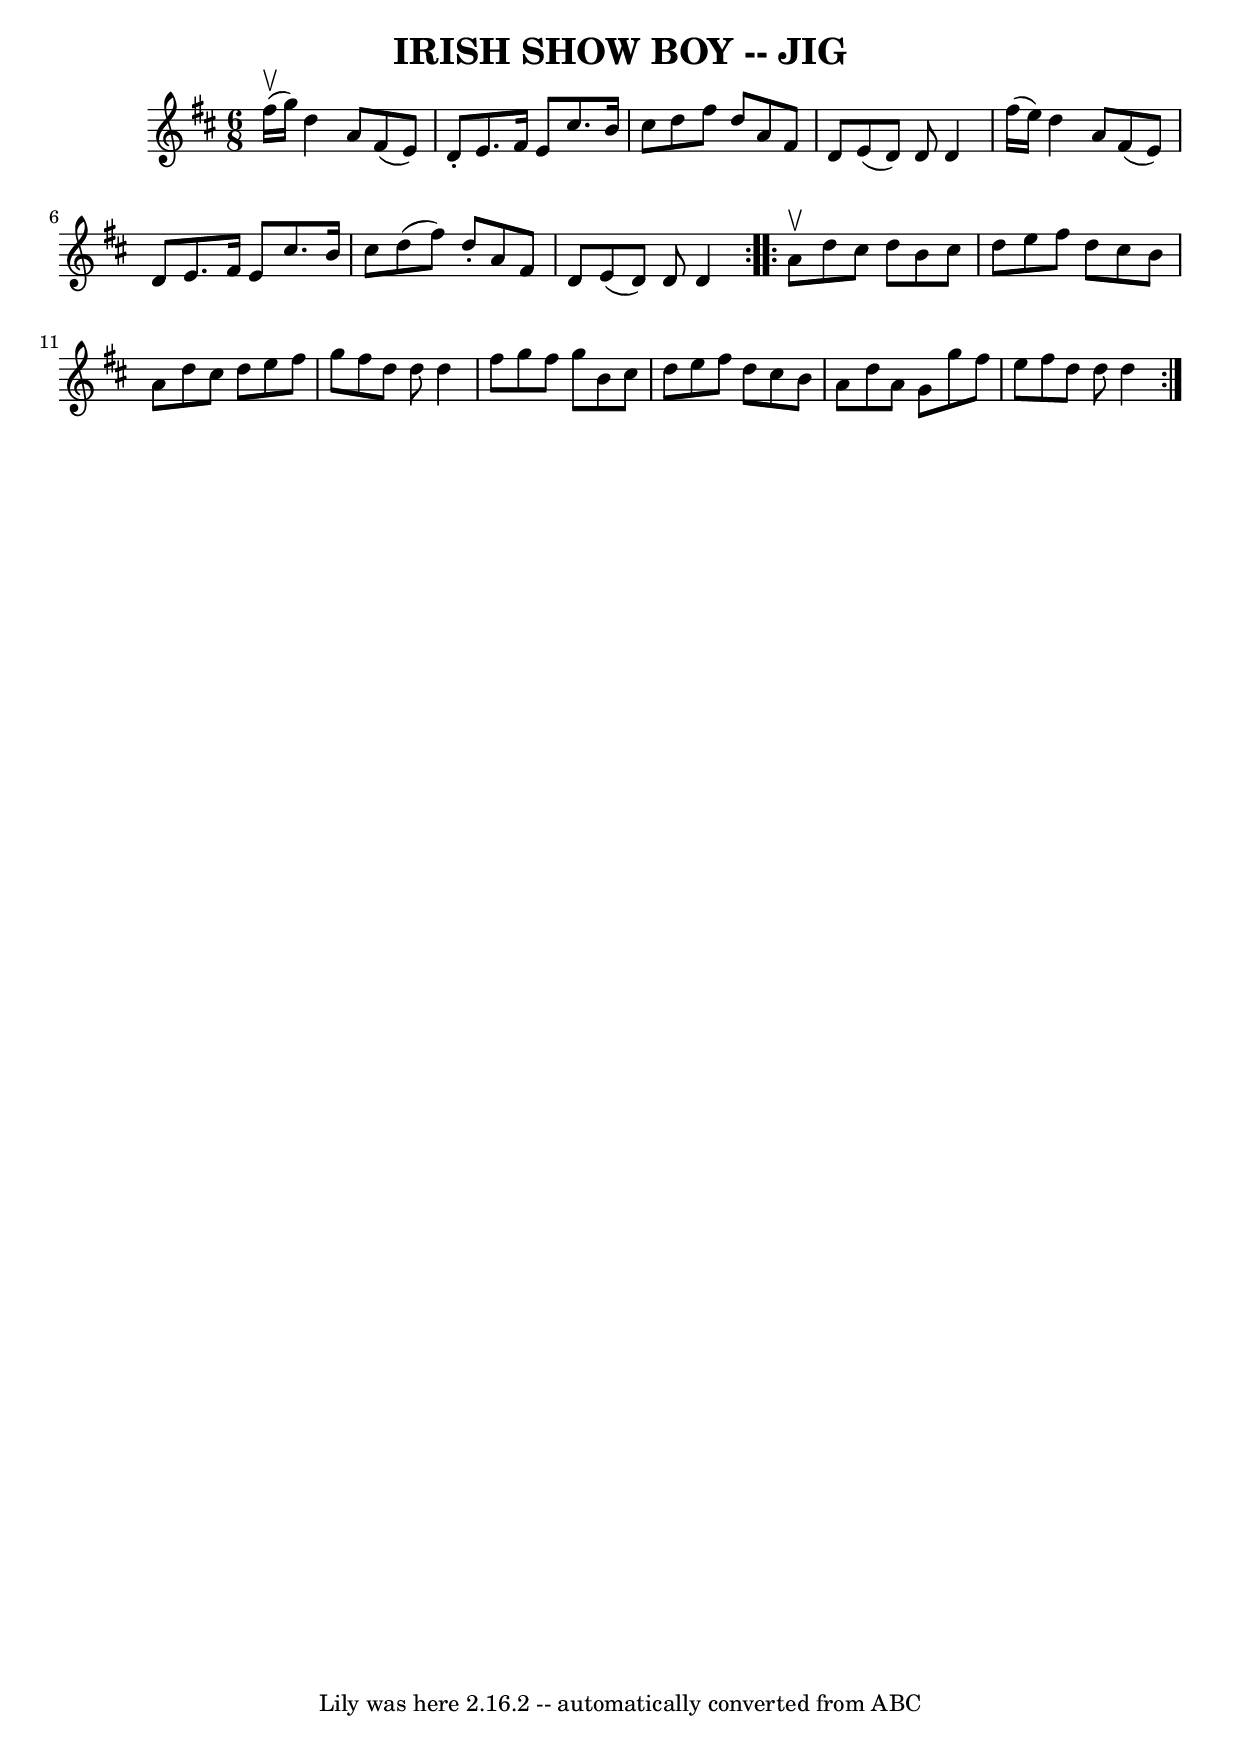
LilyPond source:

\version "2.7.40"
\include "Mammoth.ily"
\header {
	%% book = "Ryan's Mammoth Collection of Fiddle Tunes"
	crossRefNumber = "1"
	footnotes = ""
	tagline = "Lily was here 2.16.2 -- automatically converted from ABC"
	title = "IRISH SHOW BOY -- JIG"
}
voicedefault =  {
\set Score.defaultBarType = "empty"

\repeat volta 2 {
\time 6/8 \key d \major fis''16 (^\upbow g''16)       |
 d''4  
 a'8 fis'8 (e'8) d'8 -.   |
 e'8. fis'16 e'8    
cis''8. b'16 cis''8    |
 d''8 fis''8 d''8 a'8 fis'8  
 d'8    |
 e'8 (d'8) d'8 d'4 fis''16 (e''16)       
|
 d''4 a'8 fis'8 (e'8) d'8    |
 e'8. fis'16  
 e'8 cis''8. b'16 cis''8    |
 d''8 (fis''8) d''8 -.  
 a'8 fis'8 d'8    |
 e'8 (d'8) d'8 d'4    }     
\repeat volta 2 { a'8^\upbow       |
 d''8 cis''8 d''8 b'8  
 cis''8 d''8    |
 e''8 fis''8 d''8 cis''8 b'8 a'8   
 |
 d''8 cis''8 d''8 e''8 fis''8 g''8    |
   
fis''8 d''8 d''8 d''4 fis''8        |
 g''8 fis''8    
g''8 b'8 cis''8 d''8    |
 e''8 fis''8 d''8 cis''8    
b'8 a'8    |
 d''8 a'8 g'8 g''8 fis''8 e''8    
|
 fis''8 d''8 d''8 d''4    }   
}

\score{
    <<

	\context Staff="default"
	{
	    \voicedefault 
	}

    >>
	\layout {
	}
	\midi {}
}
